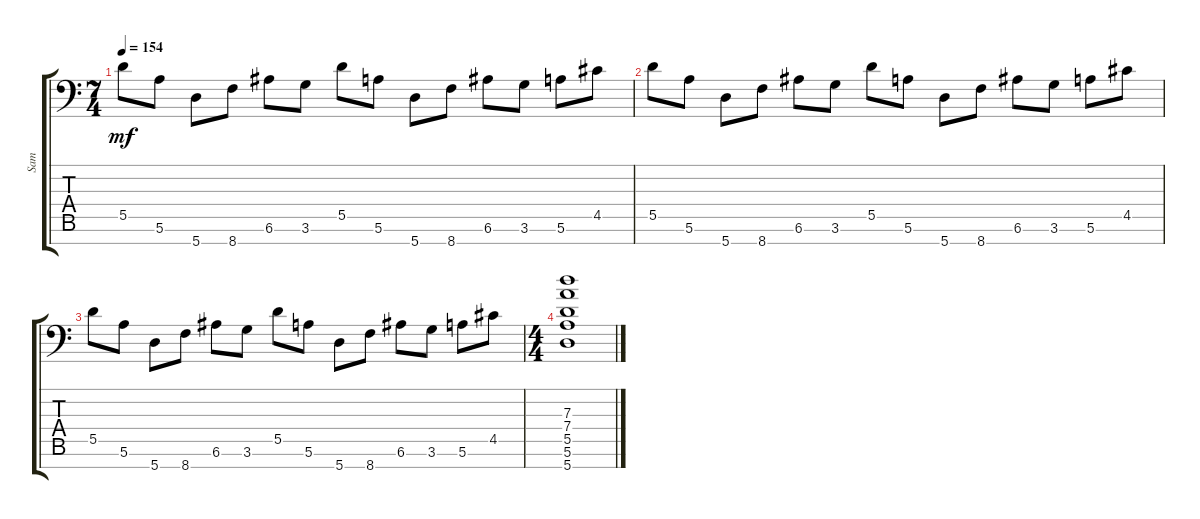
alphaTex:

\track ("Sam" "Sam") {instrument distortionguitar}
\staff {score tabs}
\tuning (E4 B3 G3 D3 A2 E2 A1) {hide}
\ts (7 4)
\tempo 154
\clef f4
\ks c
5.5.8{dy mf} 5.6.8 5.7.8 8.7.8 6.6.8 3.6.8 5.5.8 5.6.8 5.7.8 8.7.8 6.6.8 3.6.8 5.6.8 4.5.8 |
5.5.8 5.6.8 5.7.8 8.7.8 6.6.8 3.6.8 5.5.8 5.6.8 5.7.8 8.7.8 6.6.8 3.6.8 5.6.8 4.5.8 |
5.5.8 5.6.8 5.7.8 8.7.8 6.6.8 3.6.8 5.5.8 5.6.8 5.7.8 8.7.8 6.6.8 3.6.8 5.6.8 4.5.8 |
\ts (4 4)
(7.3 7.4 5.5 5.6 5.7).1
